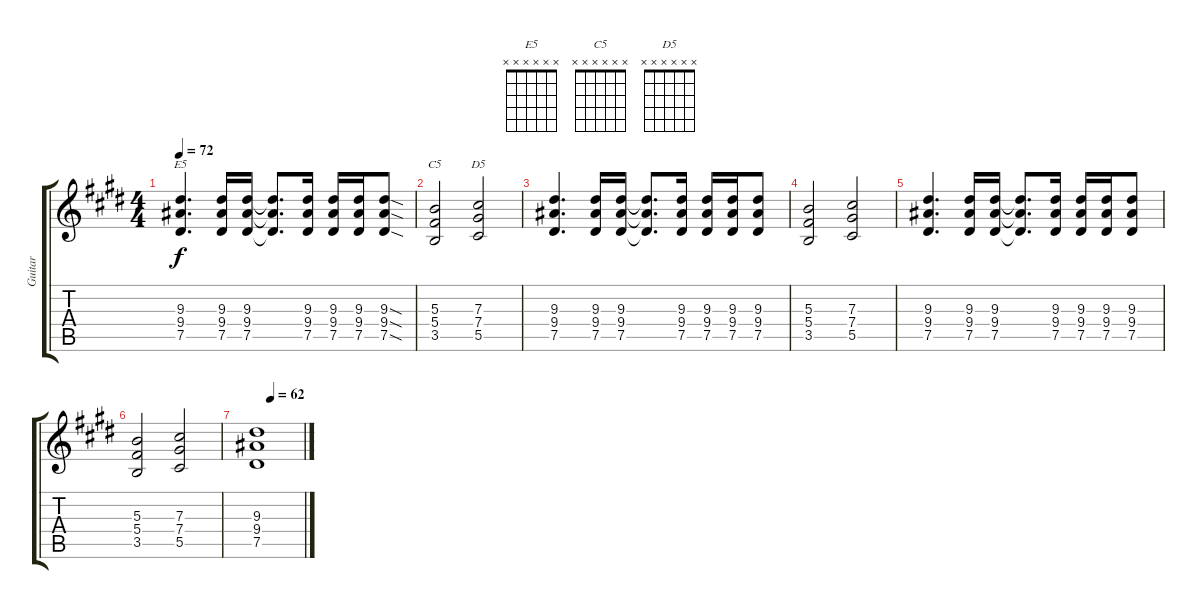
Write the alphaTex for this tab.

\track ("Guitar" "Guitar") {instrument distortionguitar}
\staff {score tabs}
\tuning (Eb4 Bb3 Gb3 Db3 Ab2 Eb2) {hide}
\chord ("E5" x x x x x x)
\chord ("C5" x x x x x x)
\chord ("D5" x x x x x x)
\ts (4 4)
\tempo 72
\clef g2
\ks e
(9.3 9.4 7.5).4{d ch "E5" dy f} (9.3 9.4 7.5).16 (9.3 9.4 7.5).16 (9.3{t} 9.4{t} 7.5{t}).8{d} (9.3 9.4 7.5).16 (9.3 9.4 7.5).16 (9.3 9.4 7.5).16 (9.3{sod} 9.4{sod} 7.5{sod}).8 |
(5.3 5.4 3.5).2{ch "C5"} (7.3 7.4 5.5).2{ch "D5"} |
(9.3 9.4 7.5).4{d} (9.3 9.4 7.5).16 (9.3 9.4 7.5).16 (9.3{t} 9.4{t} 7.5{t}).8{d} (9.3 9.4 7.5).16 (9.3 9.4 7.5).16 (9.3 9.4 7.5).16 (9.3 9.4 7.5).8 |
(5.3 5.4 3.5).2 (7.3 7.4 5.5).2 |
(9.3 9.4 7.5).4{d} (9.3 9.4 7.5).16 (9.3 9.4 7.5).16 (9.3{t} 9.4{t} 7.5{t}).8{d} (9.3 9.4 7.5).16 (9.3 9.4 7.5).16 (9.3 9.4 7.5).16 (9.3 9.4 7.5).8 |
(5.3 5.4 3.5).2 (7.3 7.4 5.5).2 |
\tempo (62 0.3125)
(9.3 9.4 7.5).1{volume 0}
